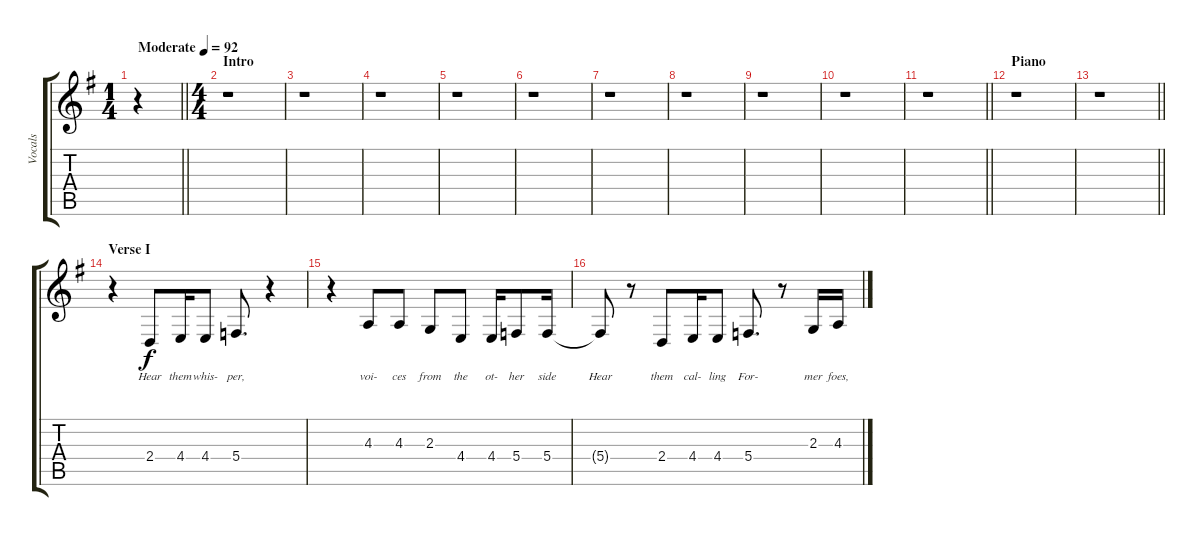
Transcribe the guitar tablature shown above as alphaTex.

\track ("Vocals" "Vocals") {instrument tenorsax}
\staff {score tabs}
\tuning (D4 A3 F3 C3 G2 D2) {hide}
\ts (1 4)
\tempo (92 "Moderate")
\clef g2
\barLineRight lightlight
\ks eminor
r.4{dy f instrument tenorsax} |
\ts (4 4)
\section ("" "Intro")
r.1 |
r.1 |
r.1 |
r.1 |
r.1 |
r.1 |
r.1 |
r.1 |
r.1 |
\barLineRight lightlight
r.1 |
\section ("" "Piano")
r.1 |
\barLineRight lightlight
r.1 |
\section ("" "Verse I")
r.4 2.4.8{lyrics (0 "Hear") lyrics (1 "") lyrics (2 "") lyrics (3 "") lyrics (4 "")} 4.4.16{lyrics (0 "them") lyrics (1 "") lyrics (2 "") lyrics (3 "") lyrics (4 "")} 4.4.8{lyrics (0 "whis-") lyrics (1 "") lyrics (2 "") lyrics (3 "") lyrics (4 "")} 5.4.8{d lyrics (0 "per,") lyrics (1 "") lyrics (2 "") lyrics (3 "") lyrics (4 "")} r.4 |
r.4 4.3.8{lyrics (0 "voi-") lyrics (1 "") lyrics (2 "") lyrics (3 "") lyrics (4 "")} 4.3.8{lyrics (0 "ces") lyrics (1 "") lyrics (2 "") lyrics (3 "") lyrics (4 "")} 2.3.8{lyrics (0 "from") lyrics (1 "") lyrics (2 "") lyrics (3 "") lyrics (4 "")} 4.4.8{lyrics (0 "the") lyrics (1 "") lyrics (2 "") lyrics (3 "") lyrics (4 "")} 4.4.16{lyrics (0 "ot-") lyrics (1 "") lyrics (2 "") lyrics (3 "") lyrics (4 "")} 5.4.8{lyrics (0 "her") lyrics (1 "") lyrics (2 "") lyrics (3 "") lyrics (4 "")} 5.4.16{lyrics (0 "side") lyrics (1 "") lyrics (2 "") lyrics (3 "") lyrics (4 "")} |
5.4{t}.8{lyrics (0 "Hear") lyrics (1 "") lyrics (2 "") lyrics (3 "") lyrics (4 "")} r.8 2.4.8{lyrics (0 "them") lyrics (1 "") lyrics (2 "") lyrics (3 "") lyrics (4 "")} 4.4.16{lyrics (0 "cal-") lyrics (1 "") lyrics (2 "") lyrics (3 "") lyrics (4 "")} 4.4.8{lyrics (0 "ling") lyrics (1 "") lyrics (2 "") lyrics (3 "") lyrics (4 "")} 5.4.8{d lyrics (0 "For-") lyrics (1 "") lyrics (2 "") lyrics (3 "") lyrics (4 "")} r.8 2.3.16{lyrics (0 "mer") lyrics (1 "") lyrics (2 "") lyrics (3 "") lyrics (4 "")} 4.3.16{lyrics (0 "foes,") lyrics (1 "") lyrics (2 "") lyrics (3 "") lyrics (4 "")}
